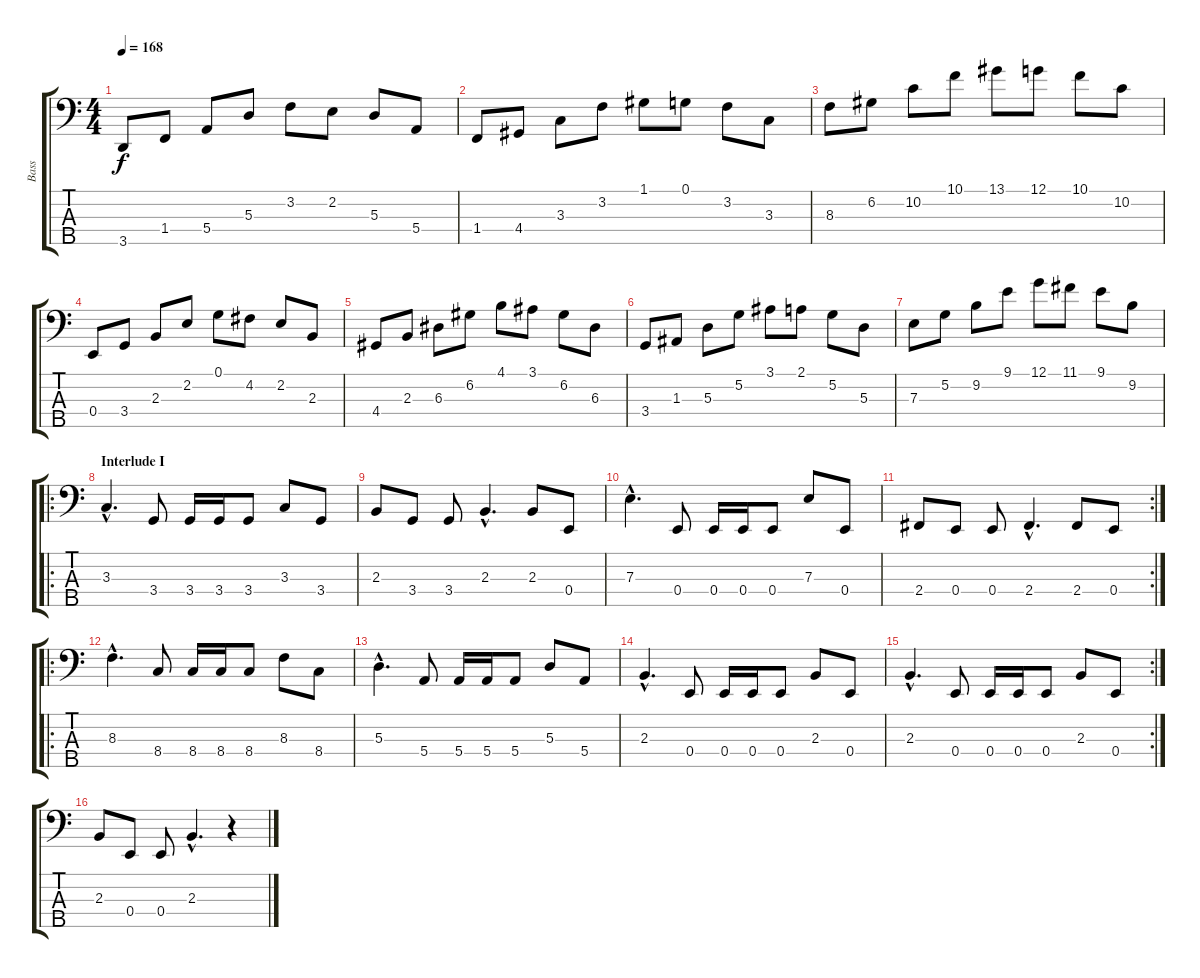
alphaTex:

\track ("Bass" "Bass") {instrument electricbassfinger}
\staff {score tabs}
\tuning (G2 D2 A1 E1 B0) {hide}
\ts (4 4)
\tempo 168
\clef f4
\ks c
3.5.8{dy f} 1.4.8 5.4.8 5.3.8 3.2.8 2.2.8 5.3.8 5.4.8 |
1.4.8 4.4.8 3.3.8 3.2.8 1.1.8 0.1.8 3.2.8 3.3.8 |
8.3.8 6.2.8 10.2.8 10.1.8 13.1.8 12.1.8 10.1.8 10.2.8 |
0.4.8 3.4.8 2.3.8 2.2.8 0.1.8 4.2.8 2.2.8 2.3.8 |
4.4.8 2.3.8 6.3.8 6.2.8 4.1.8 3.1.8 6.2.8 6.3.8 |
3.4.8 1.3.8 5.3.8 5.2.8 3.1.8 2.1.8 5.2.8 5.3.8 |
7.3.8 5.2.8 9.2.8 9.1.8 12.1.8 11.1.8 9.1.8 9.2.8 |
\ro
\section ("" "Interlude I")
3.3{hac}.4{d} 3.4.8 3.4.16 3.4.16 3.4.8 3.3.8 3.4.8 |
2.3.8 3.4.8 3.4.8 2.3{hac}.4{d} 2.3.8 0.4.8 |
7.3{hac}.4{d} 0.4.8 0.4.16 0.4.16 0.4.8 7.3.8 0.4.8 |
\rc 2
2.4.8 0.4.8 0.4.8 2.4{hac}.4{d} 2.4.8 0.4.8 |
\ro
8.3{hac}.4{d} 8.4.8 8.4.16 8.4.16 8.4.8 8.3.8 8.4.8 |
5.3{hac}.4{d} 5.4.8 5.4.16 5.4.16 5.4.8 5.3.8 5.4.8 |
2.3{hac}.4{d} 0.4.8 0.4.16 0.4.16 0.4.8 2.3.8 0.4.8 |
\rc 2
2.3{hac}.4{d} 0.4.8 0.4.16 0.4.16 0.4.8 2.3.8 0.4.8 |
2.3.8 0.4.8 0.4.8 2.3{hac}.4{d} r.4
